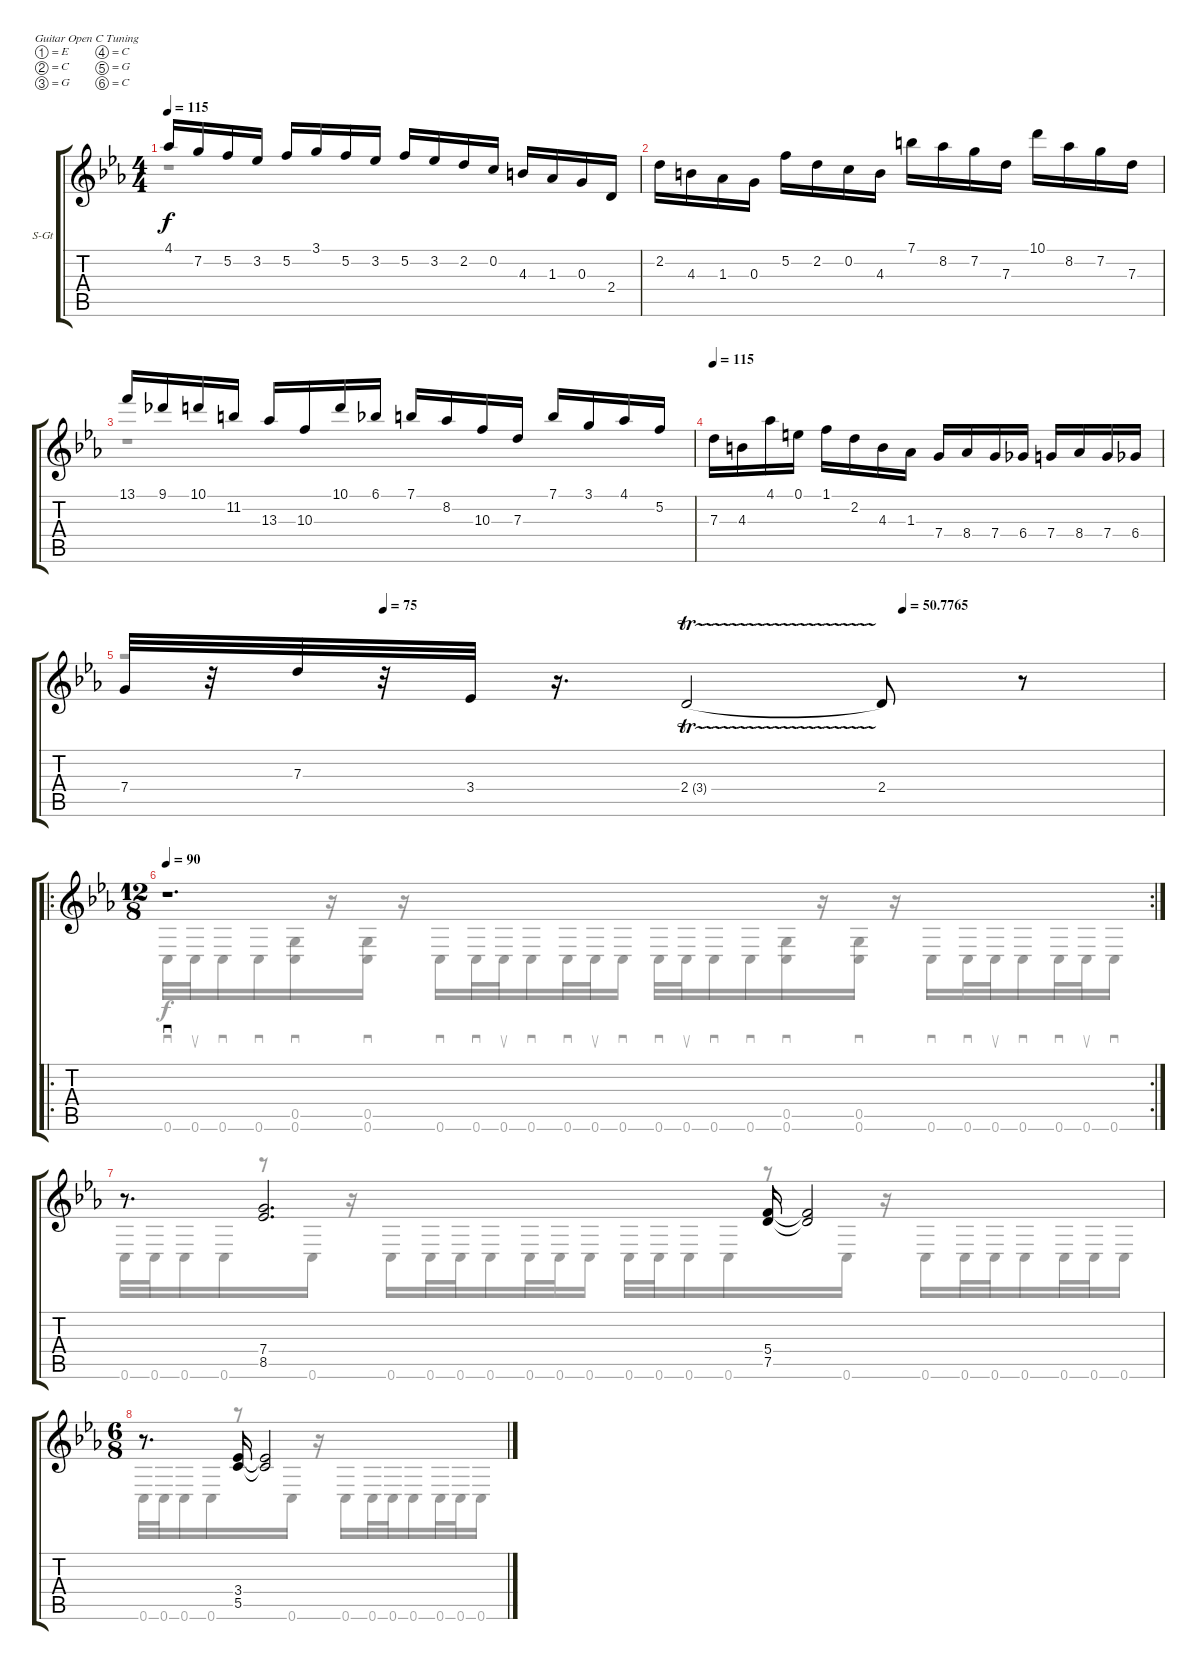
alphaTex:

\bracketExtendMode groupsimilarinstruments
\firstSystemTrackNameOrientation horizontal
\otherSystemsTrackNameOrientation horizontal
\track ("Track 1" "S-Gt") {instrument acousticguitarsteel}
\staff {score tabs}
\tuning (E4 C4 G3 C3 G2 C2)
\voice
\ts (4 4)
\tempo 115
\clef g2
\ks cminor
4.1.16{dy f} 7.2.16 5.2.16 3.2.16 5.2.16 3.1.16 5.2.16 3.2.16 5.2.16 3.2.16 2.2.16 0.2.16 4.3.16 1.3.16 0.3.16 2.4.16 |
2.2.16 4.3.16 1.3.16 0.3.16 5.2.16 2.2.16 0.2.16 4.3.16 7.1.16 8.2.16 7.2.16 7.3.16 10.1.16 8.2.16 7.2.16 7.3.16 |
13.1.16 9.1.16 10.1.16 11.2.16 13.3.16 10.3.16 10.1.16 6.1.16 7.1.16 8.2.16 10.3.16 7.3.16 7.1.16 3.1.16 4.1.16 5.2.16 |
\tempo 115
7.3.16 4.3.16 4.1.16 0.1.16 1.1.16 2.2.16 4.3.16 1.3.16 7.4.16 8.4.16 7.4.16 6.4.16 7.4.16 8.4.16 7.4.16 6.4.16 |
\tempo (75 0.25)
\tempo (50.7765 0.75)
7.4.32 r.32 7.3.32 r.32 3.4.32 r.16{d} 2.4{tr (3 16)}.2{legatoorigin} 2.4.8 r.8 |
\ro
\rc 2
\ts (12 8)
\beaming (8 3 3 3 3)
\tempo 90
r.1{d sd} |
r.8{d} (7.4 8.5).2{d} (5.4 7.5).16 (5.4{t} 7.5{t}).2 |
\ts (6 8)
\beaming (8 3 3)
r.8{d} (3.4 5.5).16 (3.4{t} 5.5{t}).2
\voice
\clef g2
\ottava regular
\simile none
\ks cminor
r.1{dy f} |
|
r.1 |
|
r.1 |
0.6.32{sd} 0.6.32{su} 0.6.16{sd} 0.6.16{sd} (0.5 0.6).16{sd} r.16 (0.5 0.6).16{sd} r.16 0.6.16{sd} 0.6.32{sd} 0.6.32{su} 0.6.16{sd} 0.6.32{sd} 0.6.32{su} 0.6.16{sd} 0.6.32{sd} 0.6.32{su} 0.6.16{sd} 0.6.16{sd} (0.5 0.6).16{sd} r.16 (0.5 0.6).16{sd} r.16 0.6.16{sd} 0.6.32{sd} 0.6.32{su} 0.6.16{sd} 0.6.32{sd} 0.6.32{su} 0.6.16{sd} |
0.6.32 0.6.32 0.6.16 0.6.16 r.8 0.6.16 r.16 0.6.16 0.6.32 0.6.32 0.6.16 0.6.32 0.6.32 0.6.16 0.6.32 0.6.32 0.6.16 0.6.16 r.8 0.6.16 r.16 0.6.16 0.6.32 0.6.32 0.6.16 0.6.32 0.6.32 0.6.16 |
0.6.32 0.6.32 0.6.16 0.6.16 r.8 0.6.16 r.16 0.6.16 0.6.32 0.6.32 0.6.16 0.6.32 0.6.32 0.6.16
